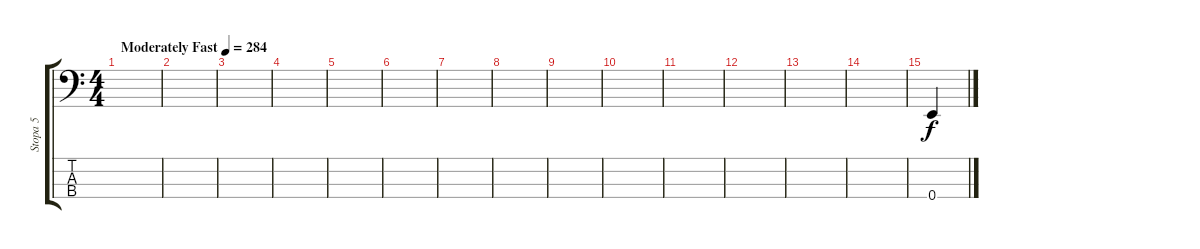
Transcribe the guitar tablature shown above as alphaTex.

\track ("Stopa 5" "Stopa 5") {instrument electricbassfinger}
\staff {score tabs}
\tuning (G2 D2 A1 E1) {hide}
\ts (4 4)
\tempo (284 "Moderately Fast")
\clef f4
\ks c
|
|
|
|
|
|
|
|
|
|
|
|
|
|
0.4.4
